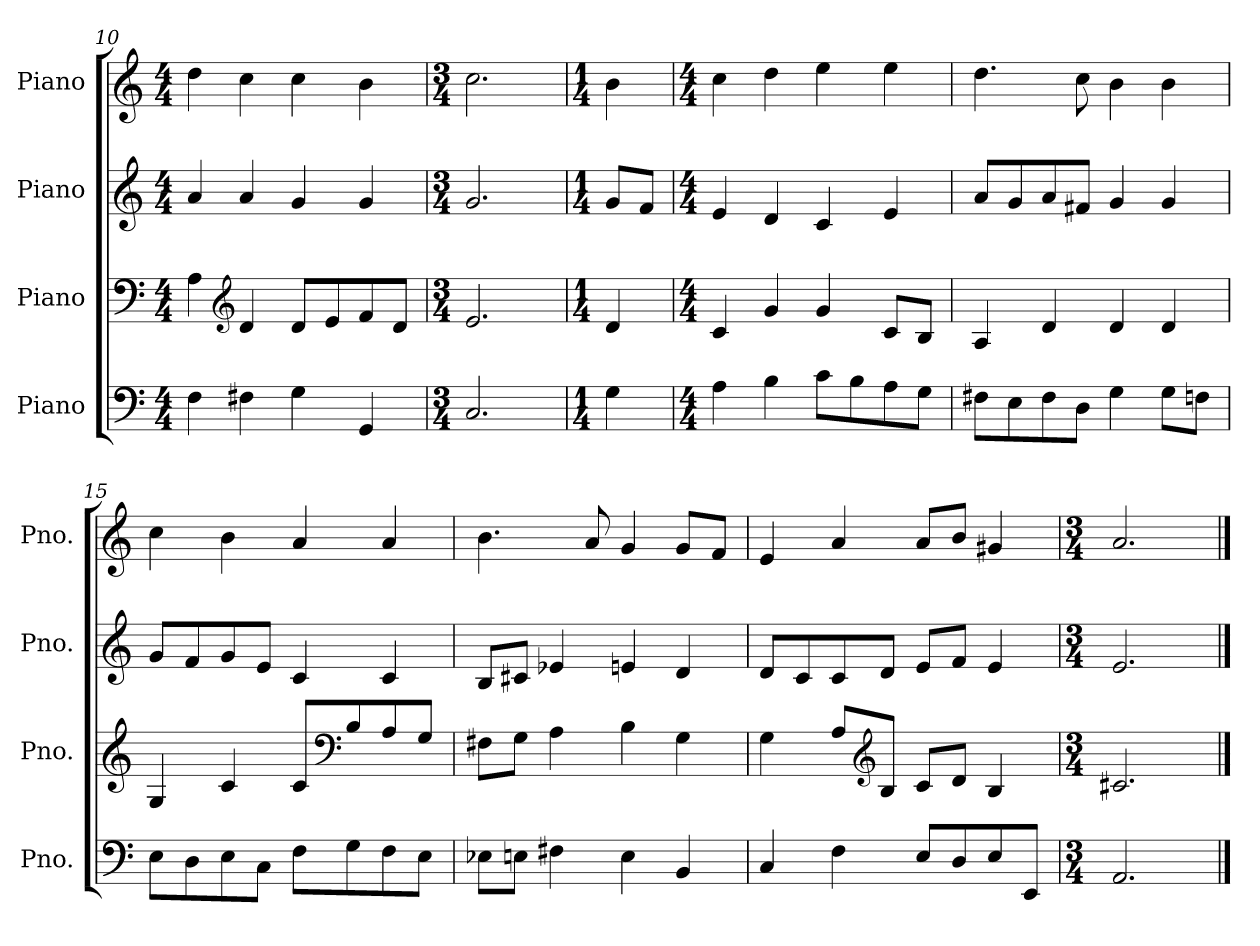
**kern	**kern	**kern	**kern
*part4	*part3	*part2	*part1
*staff4	*staff3	*staff2	*staff1
*I"Piano	*I"Piano	*I"Piano	*I"Piano
*I'Pno.	*I'Pno.	*I'Pno.	*I'Pno.
*clefF4	*clefF4	*clefG2	*clefG2
*k[]	*k[]	*k[]	*k[]
*M4/4	*M4/4	*M4/4	*M4/4
=10	=10	=10	=10
4F\	4A\	4a/	4dd\
*	*clefG2	*	*
4F#X\	4d/	4a/	4cc\
4G\	8d/L	4g/	4cc\
.	8e/	.	.
4GG/	8f/	4g/	4b\
.	8d/J	.	.
=11	=11	=11	=11
*M3/4	*M3/4	*M3/4	*M3/4
2.C/	2.e/	2.g/	2.cc\
!!LO:LB:g=z
=12	=12	=12	=12
*M1/4	*M1/4	*M1/4	*M1/4
4G\	4d/	8g/L	4b\
.	.	8f/J	.
=13	=13	=13	=13
*M4/4	*M4/4	*M4/4	*M4/4
4A\	4c/	4e/	4cc\
4B\	4g/	4d/	4dd\
8c\L	4g/	4c/	4ee\
8B\	.	.	.
8A\	8c/L	4e/	4ee\
8G\J	8B/J	.	.
=14	=14	=14	=14
8F#X\L	4A/	8a/L	4.dd\
8E\	.	8g/	.
8F#\	4d/	8a/	.
8D\J	.	8f#X/J	8cc\
4G\	4d/	4g/	4b\
8G\L	4d/	4g/	4b\
8Fn\J	.	.	.
=15	=15	=15	=15
8E\L	4G/	8g/L	4cc\
8D\	.	8f/	.
8E\	4c/	8g/	4b\
8C\J	.	8e/J	.
8F\L	8c/L	4c/	4a/
*	*clefF4	*	*
8G\	8B/	.	.
8F\	8A/	4c/	4a/
8E\J	8G/J	.	.
=16	=16	=16	=16
8E-X\L	8F#X\L	8B/L	4.b\
8En\J	8G\J	8c#X/J	.
4F#X\	4A\	4e-X/	.
.	.	.	8a/
4E\	4B\	4en/	4g/
4BB/	4G\	4d/	8g/L
.	.	.	8f/J
!!LO:PB:g=z
=17	=17	=17	=17
4C/	4G\	8d/L	4e/
.	.	8c/	.
4F\	8A/L	8c/	4a/
*	*clefG2	*	*
.	8B/J	8d/J	.
8E/L	8c/L	8e/L	8a/L
8D/	8d/J	8f/J	8b/J
8E/	4B/	4e/	4g#X/
8EE/J	.	.	.
=18	=18	=18	=18
*M3/4	*M3/4	*M3/4	*M3/4
2.AA/	2.c#X/	2.e/	2.a/
==	==	==	==
*-	*-	*-	*-
